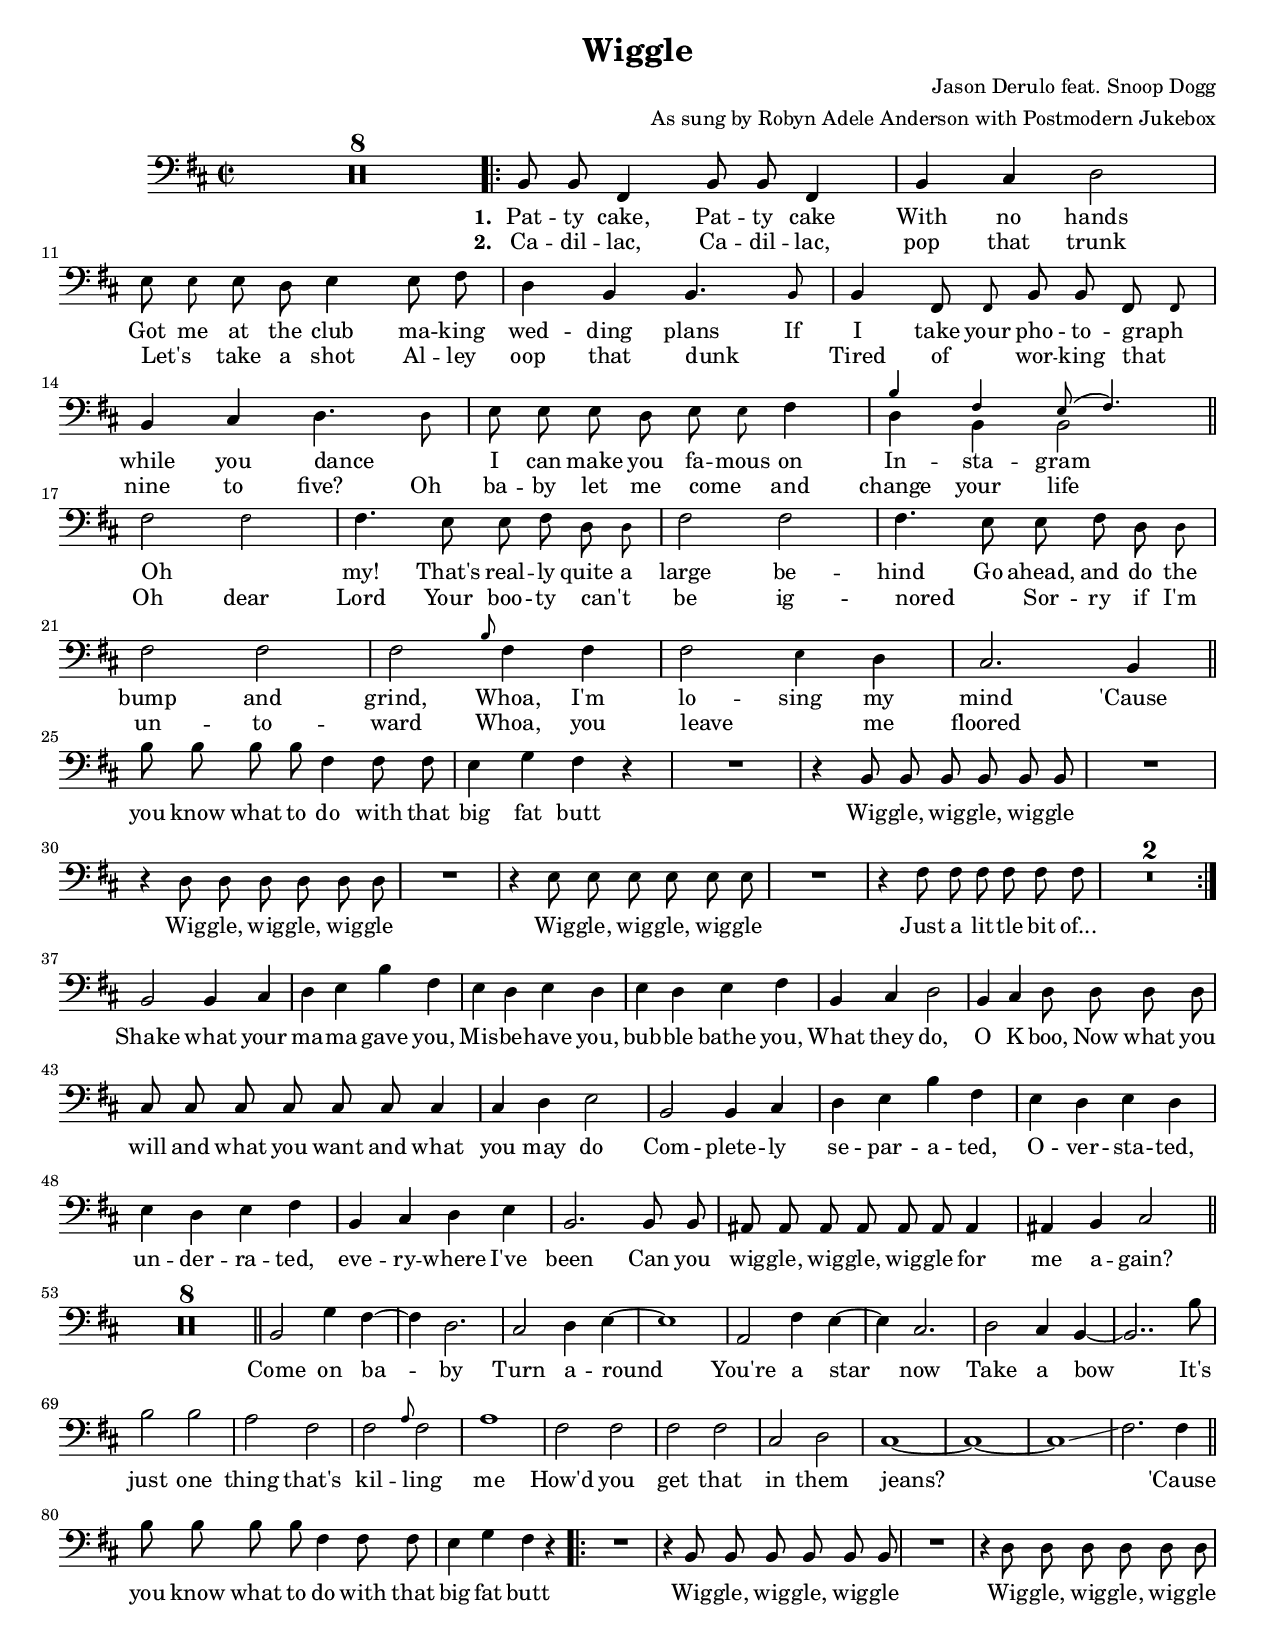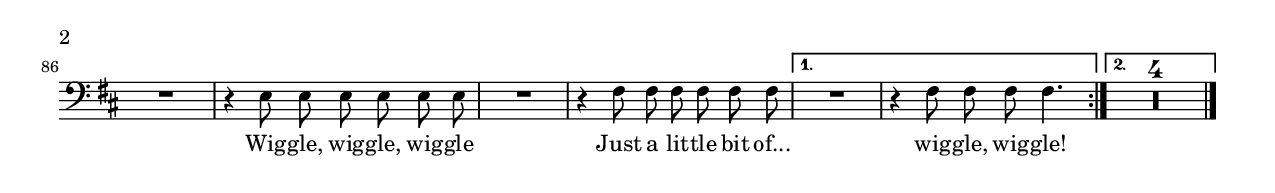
#(set-default-paper-size "letter")
#(set-global-staff-size 17.6)

\header{
  title = "Wiggle"
  composer = "Jason Derulo feat. Snoop Dogg"
  arranger = "As sung by Robyn Adele Anderson with Postmodern Jukebox"
}

\layout {
  \context {
    \Lyrics
    \override VerticalAxisGroup.nonstaff-nonstaff-spacing.stretchability = #1000
  }
}

\relative {
  \time 2/2
  \clef F
  \key b \minor
  \autoBeamOff
  \compressFullBarRests { R1*8 |

  \repeat volta 2 {

  % Verse

  b,8 b fis4 b8 b fis4 | b cis d2 | e8 \tiny e \normalsize e d e4 e8 fis | d4 b b4. \tiny b8 \normalsize |
  b4 fis8 \tiny fis \normalsize b b fis \tiny fis \normalsize | b4 cis d4. \tiny d8 \normalsize | e8 e e d e \tiny e \normalsize fis4 |

  <<  
    { \voiceTwo d4 b b2 }
    \new Voice { \voiceOne \tiny b'4 fis e8 ( fis4. ) }
  >> \oneVoice

  \bar "||" | | \break

  % Chorus

  fis2 \tiny fis \normalsize | fis4. e8 e fis d \tiny d \normalsize |
  fis2 fis | fis4. e8 e fis d \tiny d \normalsize |
  fis2 fis | fis2 \grace {b8} fis4 fis | fis2 \tiny e4 \normalsize d  | cis2.  b4 \bar "||" | \break

  b'8 b b b fis4 fis8 fis | e4 g fis r |
  R1 | r4 b,8 b b b b b |
  R1 | r4 d8 d d d d d |
  R1 | r4 e8 e e e e e |
  R1 | r4 fis8 fis fis fis fis fis |
  R1*2 |

  } \break

  % Bridge
  b,2 b4 cis | d e b' fis | e d e d | e d e fis |
  b, cis d2 | b4 cis d8 d d d | cis cis cis cis cis cis cis4 | cis d e2 |
  b2 b4 cis | d e b' fis | e d e d | e d e fis |
  b, cis d e | b2. b8 b | ais8 ais ais ais ais ais ais4 | ais b cis2 \bar "||" | | \break

  R1*8 \bar "||" |

  b2 g'4 fis~ | fis d2. | cis2 d4 e4~ | e1  |
  a,2 fis'4 e~ | e cis2. | d2 cis4 b4~ | b2.. b'8 |
  b2 b | a fis | fis \grace {a8} fis2 | a1 |
  fis2 fis | fis fis | cis d | cis1~ | cis1~ | cis1\glissando | fis2. fis4 \bar "||" | | \break

  % Chorus 3
  b8 b b b fis4 fis8 fis | e4 g fis r |
  \repeat volta 2 {
    R1 | r4 b,8 b b b b b |
    R1 | r4 d8 d d d d d |
    R1 | r4 e8 e e e e e |
    R1 | r4 fis8 fis fis fis fis fis |
  }
  \alternative {
    { R1 | r4 fis8 fis fis fis4. | }
    { R1*4 \bar "|." | }
  }

  }
}

\addlyrics {
  \set stanza = #"1. "
  Pat -- ty cake, Pat -- ty cake
  With no hands
%  Got me in this club ma -- king wed -- ding plans
  Got me at the club ma -- king wed -- ding plans
%  If I take pic -- tures while you do your dance _
  If I take your pho -- to -- graph _ while you dance _
  I can make you fa -- mous on In -- sta -- gram

%  Hot damn it
%  Your boo -- ty like two pla -- nets
%  Go ahead, and go ham sam -- mich
%  Whoa, I can't stand it
  Oh _ my!
  That's real -- ly quite a large be -- hind
  Go ahead, and do the bump and grind,
  Whoa, I'm lo -- sing my mind

  'Cause you know what to do with that big fat butt

  Wig -- gle, wig -- gle, wig -- gle
  Wig -- gle, wig -- gle, wig -- gle
  Wig -- gle, wig -- gle, wig -- gle
  Just a lit -- tle bit of...

  Shake what your ma -- ma gave you,
  Mis -- be -- have you, bub -- ble bathe you,
  What they do, O K boo,
  Now what you will and what you want and what you may do
  Com -- plete -- ly se -- par -- a -- ted,
  O -- ver -- sta -- ted, un -- der -- ra -- ted, eve -- ry -- where I've been
  Can you wig -- gle, wig -- gle, wig -- gle for me a -- gain?

  Come on ba -- by
  Turn a -- round 
  You're a star now
  Take a bow
  It's just one thing that's kil -- ling me
  How'd you get that in them jeans? _

  'Cause you know what to do with that big fat butt

  Wig -- gle, wig -- gle, wig -- gle
  Wig -- gle, wig -- gle, wig -- gle
  Wig -- gle, wig -- gle, wig -- gle
  Just a lit -- tle bit of... wig -- gle, wig -- gle!
}

\addlyrics {
  \set stanza = #"2. "
  Ca -- dil -- lac, Ca -- dil -- lac, pop that trunk
  Let's _ take a shot
  Al -- ley oop that dunk _
  Tired of _ wor -- king that _ nine to five?
  Oh ba -- by let me come _ and change your life

%  Hot damn it
%  Your boo -- ty like two pla -- nets
%  Go ahead, and go ham sam -- mich
%  Whoa, I can't stand it
  Oh dear Lord
  Your boo -- ty can't _ be ig -- nored _
  Sor -- ry if I'm un -- to -- ward
  Whoa, you leave _ me floored
}

\version "2.18.2"  % necessary for upgrading to future LilyPond versions.
